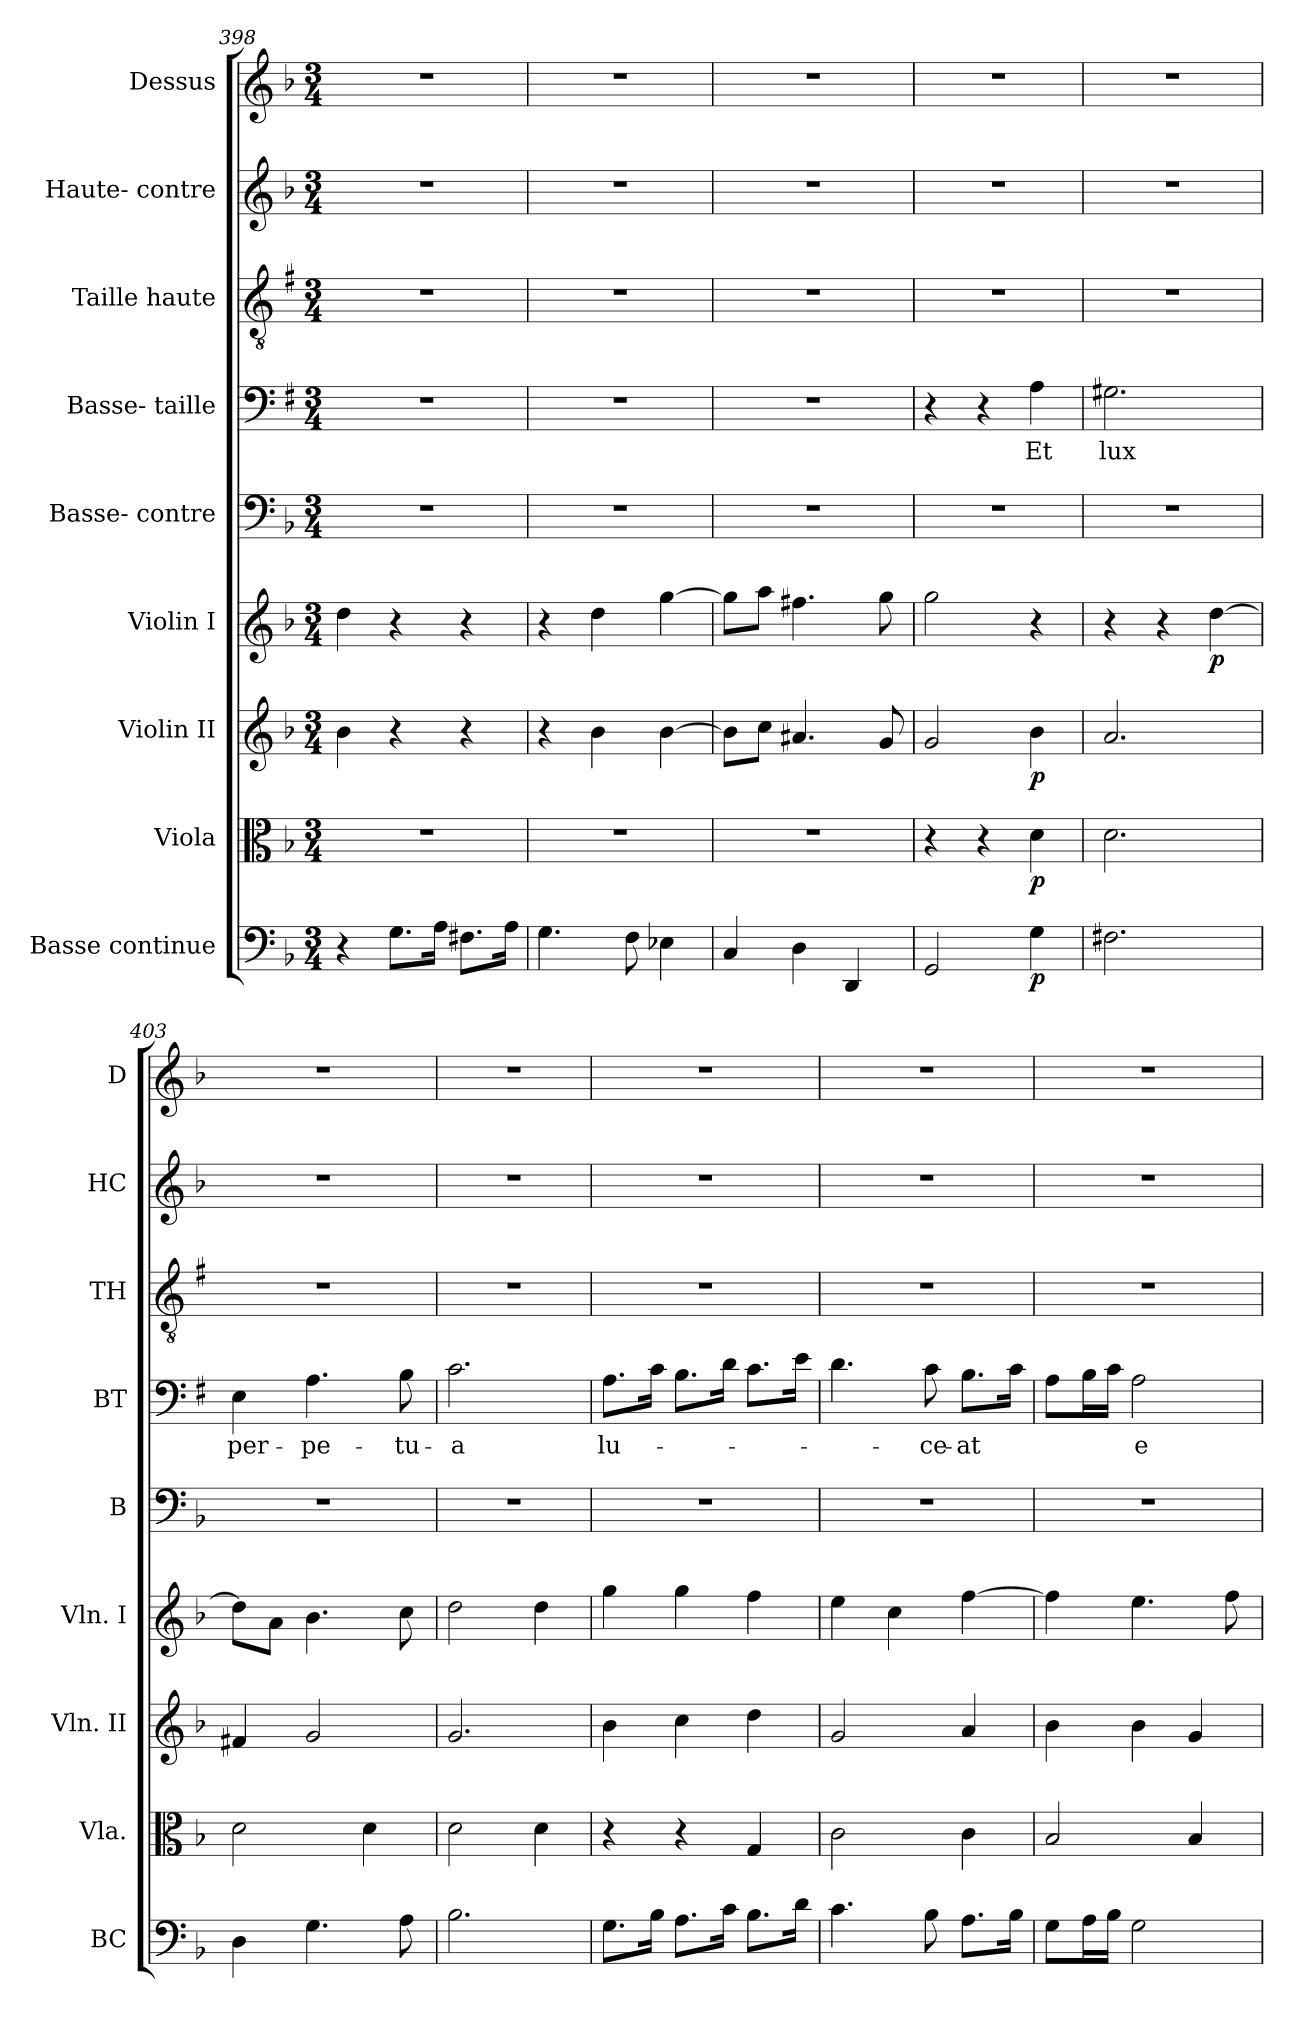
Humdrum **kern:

**kern	**dynam	**kern	**dynam	**kern	**dynam	**kern	**dynam	**kern	**kern	**text	**kern	**kern	**kern
*part9	*part9	*part8	*part8	*part7	*part7	*part6	*part6	*part5	*part4	*part4	*part3	*part2	*part1
*staff9	*staff9	*staff8	*staff8	*staff7	*staff7	*staff6	*staff6	*staff5	*staff4	*staff4	*staff3	*staff2	*staff1
*I"Basse  continue	*	*I"Viola	*	*I"Violin II	*	*I"Violin I	*	*I"Basse- contre	*I"Basse- taille	*	*I"Taille haute	*I"Haute- contre	*I"Dessus
*I'BC	*	*I'Vla.	*	*I'Vln. II	*	*I'Vln. I	*	*I'B	*I'BT	*	*I'TH	*I'HC	*I'D
!!LO:LB:g=z
*clefF4	*	*clefC3	*	*clefG2	*	*clefG2	*	*clefF4	*clefF4	*	*clefGv2	*clefG2	*clefG2
*	*	*	*	*	*	*	*	*	*ITrd1c2	*	*ITrd1c2	*	*
*k[b-]	*	*k[b-]	*	*k[b-]	*	*k[b-]	*	*k[b-]	*k[b-]	*	*k[b-]	*k[b-]	*k[b-]
*F:	*	*F:	*	*F:	*	*F:	*	*F:	*F:	*	*F:	*F:	*F:
*M3/4	*	*M3/4	*	*M3/4	*	*M3/4	*	*M3/4	*M3/4	*	*M3/4	*M3/4	*M3/4
=398	=398	=398	=398	=398	=398	=398	=398	=398	=398	=398	=398	=398	=398
4r	.	2.r	.	4b-\	.	4dd\	.	2.r	2.r	.	2.r	2.r	2.r
8.G\L	.	.	.	4r	.	4r	.	.	.	.	.	.	.
16A\Jk	.	.	.	.	.	.	.	.	.	.	.	.	.
8.F#X\L	.	.	.	4r	.	4r	.	.	.	.	.	.	.
16A\Jk	.	.	.	.	.	.	.	.	.	.	.	.	.
=399	=399	=399	=399	=399	=399	=399	=399	=399	=399	=399	=399	=399	=399
4.G\	.	2.r	.	4r	.	4r	.	2.r	2.r	.	2.r	2.r	2.r
.	.	.	.	4b-\	.	4dd\	.	.	.	.	.	.	.
8F\	.	.	.	.	.	.	.	.	.	.	.	.	.
4E-X\	.	.	.	[4b-\	.	[4gg\	.	.	.	.	.	.	.
=400	=400	=400	=400	=400	=400	=400	=400	=400	=400	=400	=400	=400	=400
4C/	.	2.r	.	8b-\L]	.	8gg\L]	.	2.r	2.r	.	2.r	2.r	2.r
.	.	.	.	8cc\J	.	8aa\J	.	.	.	.	.	.	.
4D\	.	.	.	4.a#X>/	.	4.ff#X>\	.	.	.	.	.	.	.
4DD/	.	.	.	.	.	.	.	.	.	.	.	.	.
.	.	.	.	8g/	.	8gg\	.	.	.	.	.	.	.
=401	=401	=401	=401	=401	=401	=401	=401	=401	=401	=401	=401	=401	=401
2GG/	.	4r	.	2g/	.	2gg\	.	2.r	4r	.	2.r	2.r	2.r
.	.	4r	.	.	.	.	.	.	4r	.	.	.	.
!	!LO:DY:b	!	!LO:DY:b	!	!LO:DY:b	!	!	!	!	!LO:LY:b	!	!	!
4G\	p	4d\	p	4b-\	p	4r	.	.	4G\	Et	.	.	.
=402	=402	=402	=402	=402	=402	=402	=402	=402	=402	=402	=402	=402	=402
!	!	!	!	!	!	!	!	!	!	!LO:LY:b	!	!	!
2.F#X\	.	2.d\	.	2.a/	.	4r	.	2.r	2.F#X>\	lux	2.r	2.r	2.r
.	.	.	.	.	.	4r	.	.	.	.	.	.	.
!	!	!	!	!	!	!	!LO:DY:b	!	!	!	!	!	!
.	.	.	.	.	.	[4dd\	p	.	.	.	.	.	.
=403	=403	=403	=403	=403	=403	=403	=403	=403	=403	=403	=403	=403	=403
!	!	!	!	!	!	!	!	!	!	!LO:LY:b	!	!	!
4D\	.	2d\	.	4f#X/	.	8dd\L]	.	2.r	4D\	per-	2.r	2.r	2.r
.	.	.	.	.	.	8a\J	.	.	.	.	.	.	.
!	!	!	!	!	!	!	!	!	!	!LO:LY:b	!	!	!
4.G\	.	.	.	2g/	.	4.b-\	.	.	4.G\	-pe-	.	.	.
.	.	4d\	.	.	.	.	.	.	.	.	.	.	.
!	!	!	!	!	!	!	!	!	!	!LO:LY:b	!	!	!
8A\	.	.	.	.	.	8cc\	.	.	8A\	-tu-	.	.	.
=404	=404	=404	=404	=404	=404	=404	=404	=404	=404	=404	=404	=404	=404
!	!	!	!	!	!	!	!	!	!	!LO:LY:b	!	!	!
2.B-\	.	2d\	.	2.g/	.	2dd\	.	2.r	2.B-\	-a	2.r	2.r	2.r
.	.	4d\	.	.	.	4dd\	.	.	.	.	.	.	.
!!LO:PB:g=z
=405	=405	=405	=405	=405	=405	=405	=405	=405	=405	=405	=405	=405	=405
!	!	!	!	!	!	!	!	!	!	!LO:LY:b	!	!	!
8.G\L	.	4r	.	4b-\	.	4gg\	.	2.r	8.G\L	lu-	2.r	2.r	2.r
16B-\Jk	.	.	.	.	.	.	.	.	16B-\Jk	.	.	.	.
8.A\L	.	4r	.	4cc\	.	4gg\	.	.	8.A\L	.	.	.	.
16c\Jk	.	.	.	.	.	.	.	.	16c\Jk	.	.	.	.
8.B-\L	.	4G/	.	4dd\	.	4ff\	.	.	8.B-\L	.	.	.	.
16d\Jk	.	.	.	.	.	.	.	.	16d\Jk	.	.	.	.
=406	=406	=406	=406	=406	=406	=406	=406	=406	=406	=406	=406	=406	=406
4.c\	.	2c\	.	2g/	.	4ee\	.	2.r	4.c\	.	2.r	2.r	2.r
.	.	.	.	.	.	4cc\	.	.	.	.	.	.	.
!	!	!	!	!	!	!	!	!	!	!LO:LY:b	!	!	!
8B-\	.	.	.	.	.	.	.	.	8B-\	-ce-	.	.	.
!	!	!	!	!	!	!	!	!	!	!LO:LY:b	!	!	!
8.A\L	.	4c\	.	4a/	.	[4ff\	.	.	8.A\L	-at	.	.	.
16B-\Jk	.	.	.	.	.	.	.	.	16B-\Jk	.	.	.	.
=407	=407	=407	=407	=407	=407	=407	=407	=407	=407	=407	=407	=407	=407
8G\L	.	2B-/	.	4b-\	.	4ff\]	.	2.r	8G\L	.	2.r	2.r	2.r
16A\L	.	.	.	.	.	.	.	.	16A\L	.	.	.	.
16B-\JJ	.	.	.	.	.	.	.	.	16B-\JJ	.	.	.	.
!	!	!	!	!	!	!	!	!	!	!LO:LY:b	!	!	!
2G>\	.	.	.	4b-\	.	4.ee\	.	.	2G>\	e-	.	.	.
.	.	4B-/	.	4g/	.	.	.	.	.	.	.	.	.
.	.	.	.	.	.	8ff\	.	.	.	.	.	.	.
=	=	=	=	=	=	=	=	=	=	=	=	=	=
*-	*-	*-	*-	*-	*-	*-	*-	*-	*-	*-	*-	*-	*-
